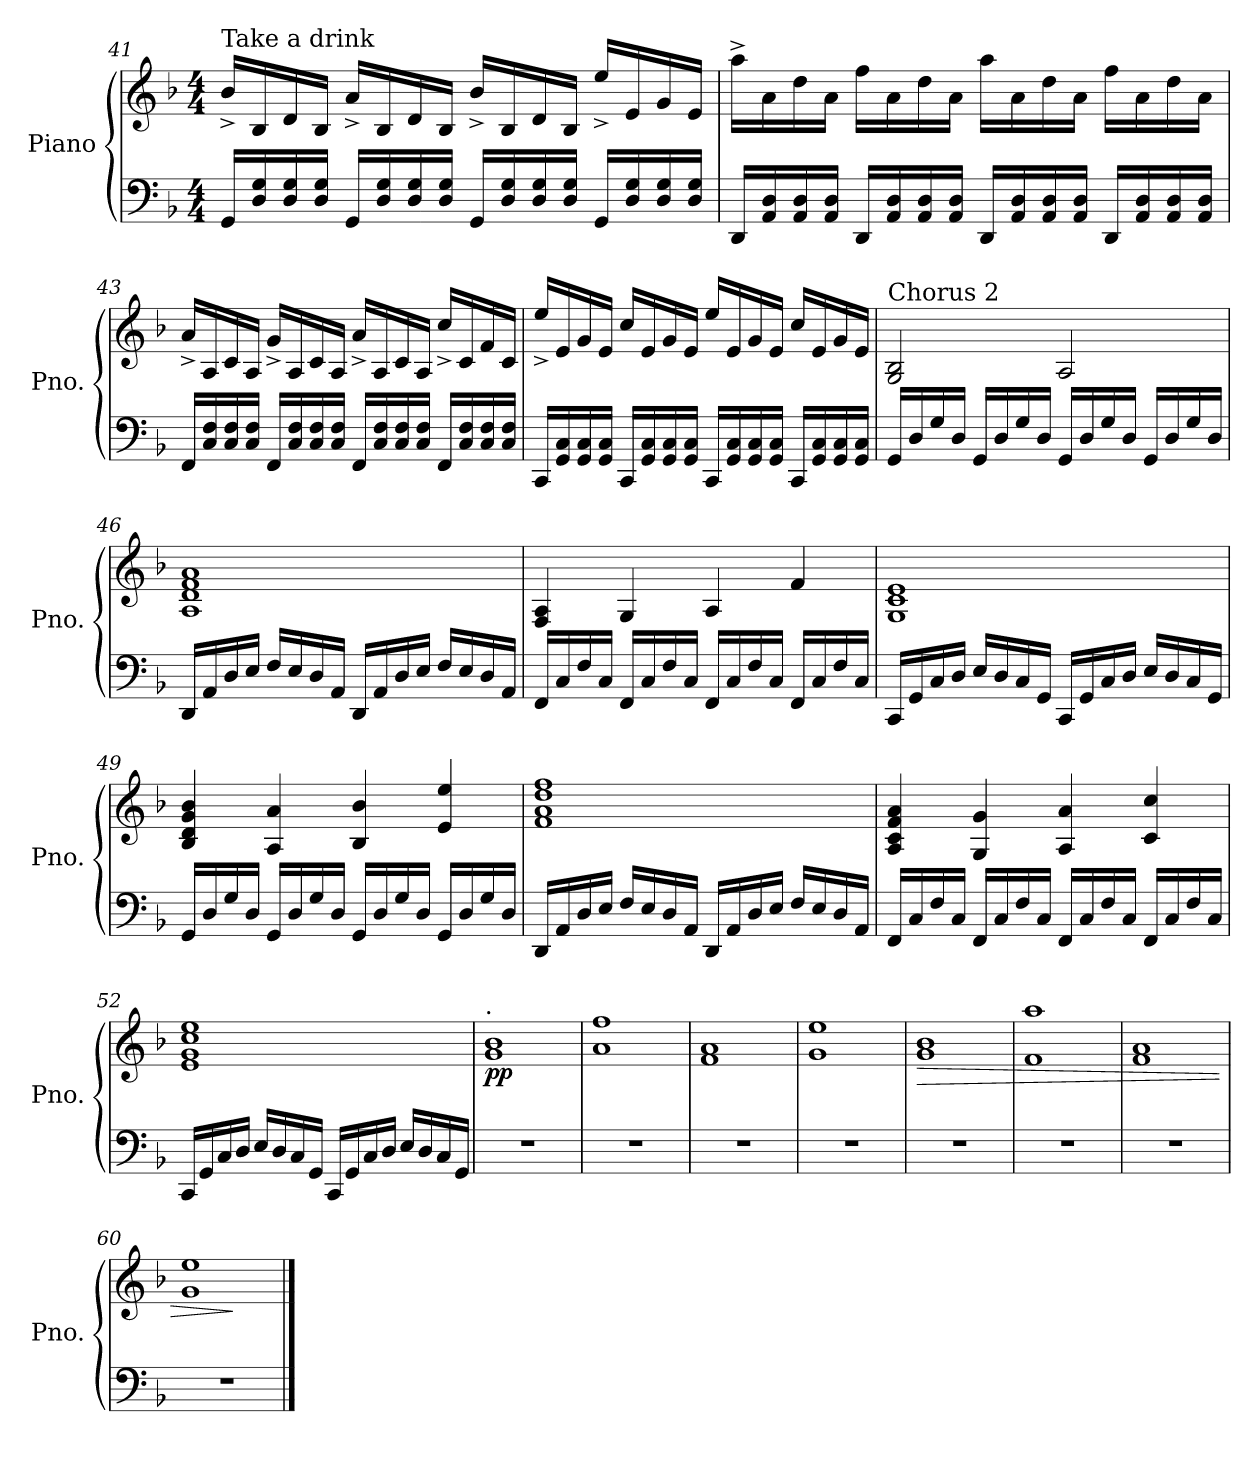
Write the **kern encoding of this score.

**kern	**kern	**dynam
*part1	*part1	*part1
*staff2	*staff1	*staff1/2
*I"Piano	*	*
*I'Pno.	*	*
*clefF4	*clefG2	*
*k[b-]	*k[b-]	*
*M4/4	*M4/4	*
=41	=41	=41
!	!LO:TX:a:t=Take a drink	!
16GG/LL	16b-^/LL	.
16D/ 16G/	16B-/	.
16D/ 16G/	16d/	.
16D/ 16G/JJ	16B-/JJ	.
16GG/LL	16a^/LL	.
16D/ 16G/	16B-/	.
16D/ 16G/	16d/	.
16D/ 16G/JJ	16B-/JJ	.
16GG/LL	16b-^/LL	.
16D/ 16G/	16B-/	.
16D/ 16G/	16d/	.
16D/ 16G/JJ	16B-/JJ	.
16GG/LL	16ee^/LL	.
16D/ 16G/	16e/	.
16D/ 16G/	16g/	.
16D/ 16G/JJ	16e/JJ	.
!!LO:LB:g=z
=42	=42	=42
16DD/LL	16aa^\LL	.
16AA/ 16D/	16a\	.
16AA/ 16D/	16dd\	.
16AA/ 16D/JJ	16a\JJ	.
16DD/LL	16ff\LL	.
16AA/ 16D/	16a\	.
16AA/ 16D/	16dd\	.
16AA/ 16D/JJ	16a\JJ	.
16DD/LL	16aa\LL	.
16AA/ 16D/	16a\	.
16AA/ 16D/	16dd\	.
16AA/ 16D/JJ	16a\JJ	.
16DD/LL	16ff\LL	.
16AA/ 16D/	16a\	.
16AA/ 16D/	16dd\	.
16AA/ 16D/JJ	16a\JJ	.
=43	=43	=43
16FF/LL	16a^/LL	.
16C/ 16F/	16A/	.
16C/ 16F/	16c/	.
16C/ 16F/JJ	16A/JJ	.
16FF/LL	16g^/LL	.
16C/ 16F/	16A/	.
16C/ 16F/	16c/	.
16C/ 16F/JJ	16A/JJ	.
16FF/LL	16a^/LL	.
16C/ 16F/	16A/	.
16C/ 16F/	16c/	.
16C/ 16F/JJ	16A/JJ	.
16FF/LL	16cc^/LL	.
16C/ 16F/	16c/	.
16C/ 16F/	16f/	.
16C/ 16F/JJ	16c/JJ	.
!!LO:LB:g=z
=44	=44	=44
16CC/LL	16ee^/LL	.
16GG/ 16C/	16e/	.
16GG/ 16C/	16g/	.
16GG/ 16C/JJ	16e/JJ	.
16CC/LL	16cc/LL	.
16GG/ 16C/	16e/	.
16GG/ 16C/	16g/	.
16GG/ 16C/JJ	16e/JJ	.
16CC/LL	16ee/LL	.
16GG/ 16C/	16e/	.
16GG/ 16C/	16g/	.
16GG/ 16C/JJ	16e/JJ	.
16CC/LL	16cc/LL	.
16GG/ 16C/	16e/	.
16GG/ 16C/	16g/	.
16GG/ 16C/JJ	16e/JJ	.
=45	=45	=45
!	!LO:TX:a:t=Chorus 2	!
16GG/LL	2G/ 2B-/	.
16D/	.	.
16G/	.	.
16D/JJ	.	.
16GG/LL	.	.
16D/	.	.
16G/	.	.
16D/JJ	.	.
16GG/LL	2A/	.
16D/	.	.
16G/	.	.
16D/JJ	.	.
16GG/LL	.	.
16D/	.	.
16G/	.	.
16D/JJ	.	.
=46	=46	=46
16DD/LL	1A 1d 1f 1a	.
16AA/	.	.
16D/	.	.
16E/JJ	.	.
16F/LL	.	.
16E/	.	.
16D/	.	.
16AA/JJ	.	.
16DD/LL	.	.
16AA/	.	.
16D/	.	.
16E/JJ	.	.
16F/LL	.	.
16E/	.	.
16D/	.	.
16AA/JJ	.	.
!!LO:PB:g=z
=47	=47	=47
16FF/LL	4F/ 4A/	.
16C/	.	.
16F/	.	.
16C/JJ	.	.
16FF/LL	4G/	.
16C/	.	.
16F/	.	.
16C/JJ	.	.
16FF/LL	4A/	.
16C/	.	.
16F/	.	.
16C/JJ	.	.
16FF/LL	4f/	.
16C/	.	.
16F/	.	.
16C/JJ	.	.
=48	=48	=48
16CC/LL	1G 1c 1e	.
16GG/	.	.
16C/	.	.
16D/JJ	.	.
16E/LL	.	.
16D/	.	.
16C/	.	.
16GG/JJ	.	.
16CC/LL	.	.
16GG/	.	.
16C/	.	.
16D/JJ	.	.
16E/LL	.	.
16D/	.	.
16C/	.	.
16GG/JJ	.	.
=49	=49	=49
16GG/LL	4B-/ 4d/ 4g/ 4b-/	.
16D/	.	.
16G/	.	.
16D/JJ	.	.
16GG/LL	4A/ 4a/	.
16D/	.	.
16G/	.	.
16D/JJ	.	.
16GG/LL	4B-/ 4b-/	.
16D/	.	.
16G/	.	.
16D/JJ	.	.
16GG/LL	4e/ 4ee/	.
16D/	.	.
16G/	.	.
16D/JJ	.	.
!!LO:LB:g=z
=50	=50	=50
16DD/LL	1f 1a 1dd 1ff	.
16AA/	.	.
16D/	.	.
16E/JJ	.	.
16F/LL	.	.
16E/	.	.
16D/	.	.
16AA/JJ	.	.
16DD/LL	.	.
16AA/	.	.
16D/	.	.
16E/JJ	.	.
16F/LL	.	.
16E/	.	.
16D/	.	.
16AA/JJ	.	.
=51	=51	=51
16FF/LL	4A/ 4c/ 4f/ 4a/	.
16C/	.	.
16F/	.	.
16C/JJ	.	.
16FF/LL	4G/ 4g/	.
16C/	.	.
16F/	.	.
16C/JJ	.	.
16FF/LL	4A/ 4a/	.
16C/	.	.
16F/	.	.
16C/JJ	.	.
16FF/LL	4c/ 4cc/	.
16C/	.	.
16F/	.	.
16C/JJ	.	.
=52	=52	=52
16CC/LL	1e 1g 1cc 1ee	.
16GG/	.	.
16C/	.	.
16D/JJ	.	.
16E/LL	.	.
16D/	.	.
16C/	.	.
16GG/JJ	.	.
16CC/LL	.	.
16GG/	.	.
16C/	.	.
16D/JJ	.	.
16E/LL	.	.
16D/	.	.
16C/	.	.
16GG/JJ	.	.
!!LO:LB:g=z
=53	=53	=53
*	*MM60	*
!	!LO:TX:a:t=.	!
!	!	!LO:DY:b
!	!	!LO:DY:n=1:b
1r	1g 1b-	p p
=54	=54	=54
1r	1a 1ff	.
=55	=55	=55
1r	1f 1a	.
=56	=56	=56
1r	1g 1ee	.
=57	=57	=57
!	!	!LO:HP:b
1r	1g 1b-	>
=58	=58	=58
1r	1f 1aa	.
=59	=59	=59
1r	1f 1a	.
=60	=60	=60
1r	1g 1ee	.
.	.	]
==	==	==
*-	*-	*-
